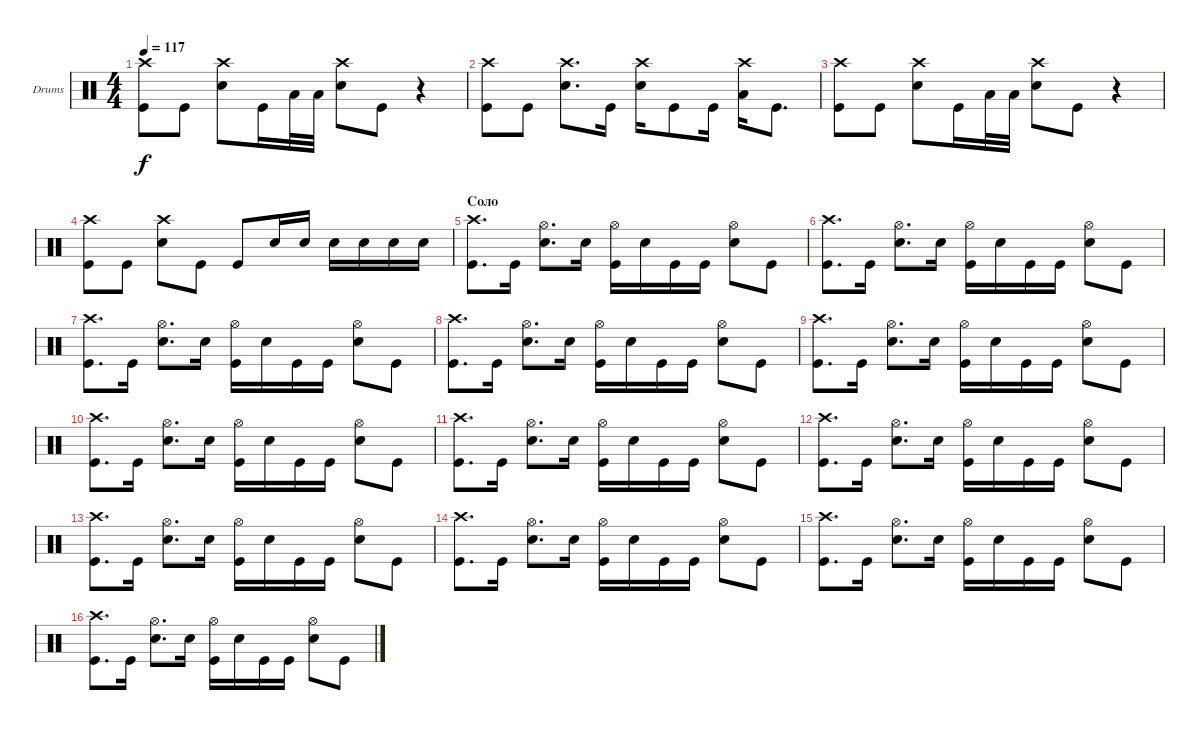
\defaultSystemsLayout 4
\bracketExtendMode groupsimilarinstruments
\firstSystemTrackNameOrientation horizontal
\otherSystemsTrackNameOrientation horizontal
\track ("David E. Grohl" "Drums") {instrument percussion}
\staff {score}
\articulation defaults
\ts (4 4)
\tempo 117
\clef neutral
\scale
0.333333
\ks c
("Crash high (hit)" "Kick (hit)").8{dy f} "Kick (hit)".8 ("Crash high (hit)" "Snare (hit) 2").8 "Kick (hit)".16 "Low Tom (hit)".32 "Low Tom (hit)".32 ("Crash high (hit)" "Snare (hit) 2").8 "Kick (hit)".8 r.4 |
\scale
0.333333 ("Crash high (hit)" "Kick (hit)").8 "Kick (hit)".8 ("Crash high (hit)" "Snare (hit) 2").8{d} "Kick (hit)".16 ("Crash high (hit)" "Snare (hit) 2").16 "Kick (hit)".8 "Kick (hit)".16 ("Crash high (hit)" "Low Tom (hit)").16 "Kick (hit)".8{d} |
\scale
0.333333 ("Crash high (hit)" "Kick (hit)").8 "Kick (hit)".8 ("Crash high (hit)" "Snare (hit) 2").8 "Kick (hit)".16 "Low Tom (hit)".32 "Low Tom (hit)".32 ("Crash high (hit)" "Snare (hit) 2").8 "Kick (hit)".8 r.4 |
\scale
0.333333 ("Crash high (hit)" "Kick (hit)").8 "Kick (hit)".8 ("Crash high (hit)" "Snare (hit) 2").8 "Kick (hit)".8 "Kick (hit)".8 "Snare (hit) 2".16 "Snare (hit) 2".16 "Snare (hit) 2".16 "Snare (hit) 2".16 "Snare (hit) 2".16 "Snare (hit) 2".16 |
\section ("" "Соло")
\scale
0.333333 ("Crash high (hit)" "Kick (hit)").8{d} "Kick (hit)".16 ("Hi-Hat (open)" "Snare (hit) 2").8{d} "Snare (hit) 2".16 ("Hi-Hat (open)" "Kick (hit)").16 "Snare (hit) 2".16 "Kick (hit)".16 "Kick (hit)".16 ("Hi-Hat (open)" "Snare (hit) 2").8 "Kick (hit)".8 |
\scale
0.333333 ("Crash high (hit)" "Kick (hit)").8{d} "Kick (hit)".16 ("Hi-Hat (open)" "Snare (hit) 2").8{d} "Snare (hit) 2".16 ("Hi-Hat (open)" "Kick (hit)").16 "Snare (hit) 2".16 "Kick (hit)".16 "Kick (hit)".16 ("Hi-Hat (open)" "Snare (hit) 2").8 "Kick (hit)".8 |
\scale
0.333333 ("Crash high (hit)" "Kick (hit)").8{d} "Kick (hit)".16 ("Hi-Hat (open)" "Snare (hit) 2").8{d} "Snare (hit) 2".16 ("Hi-Hat (open)" "Kick (hit)").16 "Snare (hit) 2".16 "Kick (hit)".16 "Kick (hit)".16 ("Hi-Hat (open)" "Snare (hit) 2").8 "Kick (hit)".8 |
\scale
0.333333 ("Crash high (hit)" "Kick (hit)").8{d} "Kick (hit)".16 ("Hi-Hat (open)" "Snare (hit) 2").8{d} "Snare (hit) 2".16 ("Hi-Hat (open)" "Kick (hit)").16 "Snare (hit) 2".16 "Kick (hit)".16 "Kick (hit)".16 ("Hi-Hat (open)" "Snare (hit) 2").8 "Kick (hit)".8 |
\scale
0.333333 ("Crash high (hit)" "Kick (hit)").8{d} "Kick (hit)".16 ("Hi-Hat (open)" "Snare (hit) 2").8{d} "Snare (hit) 2".16 ("Hi-Hat (open)" "Kick (hit)").16 "Snare (hit) 2".16 "Kick (hit)".16 "Kick (hit)".16 ("Hi-Hat (open)" "Snare (hit) 2").8 "Kick (hit)".8 |
\scale
0.333333 ("Crash high (hit)" "Kick (hit)").8{d} "Kick (hit)".16 ("Hi-Hat (open)" "Snare (hit) 2").8{d} "Snare (hit) 2".16 ("Hi-Hat (open)" "Kick (hit)").16 "Snare (hit) 2".16 "Kick (hit)".16 "Kick (hit)".16 ("Hi-Hat (open)" "Snare (hit) 2").8 "Kick (hit)".8 |
\scale
0.333333 ("Crash high (hit)" "Kick (hit)").8{d} "Kick (hit)".16 ("Hi-Hat (open)" "Snare (hit) 2").8{d} "Snare (hit) 2".16 ("Hi-Hat (open)" "Kick (hit)").16 "Snare (hit) 2".16 "Kick (hit)".16 "Kick (hit)".16 ("Hi-Hat (open)" "Snare (hit) 2").8 "Kick (hit)".8 |
\scale
0.333333 ("Crash high (hit)" "Kick (hit)").8{d} "Kick (hit)".16 ("Hi-Hat (open)" "Snare (hit) 2").8{d} "Snare (hit) 2".16 ("Hi-Hat (open)" "Kick (hit)").16 "Snare (hit) 2".16 "Kick (hit)".16 "Kick (hit)".16 ("Hi-Hat (open)" "Snare (hit) 2").8 "Kick (hit)".8 |
\scale
0.333333 ("Crash high (hit)" "Kick (hit)").8{d} "Kick (hit)".16 ("Hi-Hat (open)" "Snare (hit) 2").8{d} "Snare (hit) 2".16 ("Hi-Hat (open)" "Kick (hit)").16 "Snare (hit) 2".16 "Kick (hit)".16 "Kick (hit)".16 ("Hi-Hat (open)" "Snare (hit) 2").8 "Kick (hit)".8 |
\scale
0.333333 ("Crash high (hit)" "Kick (hit)").8{d} "Kick (hit)".16 ("Hi-Hat (open)" "Snare (hit) 2").8{d} "Snare (hit) 2".16 ("Hi-Hat (open)" "Kick (hit)").16 "Snare (hit) 2".16 "Kick (hit)".16 "Kick (hit)".16 ("Hi-Hat (open)" "Snare (hit) 2").8 "Kick (hit)".8 |
\scale
0.333333 ("Crash high (hit)" "Kick (hit)").8{d} "Kick (hit)".16 ("Hi-Hat (open)" "Snare (hit) 2").8{d} "Snare (hit) 2".16 ("Hi-Hat (open)" "Kick (hit)").16 "Snare (hit) 2".16 "Kick (hit)".16 "Kick (hit)".16 ("Hi-Hat (open)" "Snare (hit) 2").8 "Kick (hit)".8 |
\scale
0.333333 ("Crash high (hit)" "Kick (hit)").8{d} "Kick (hit)".16 ("Hi-Hat (open)" "Snare (hit) 2").8{d} "Snare (hit) 2".16 ("Hi-Hat (open)" "Kick (hit)").16 "Snare (hit) 2".16 "Kick (hit)".16 "Kick (hit)".16 ("Hi-Hat (open)" "Snare (hit) 2").8 "Kick (hit)".8
